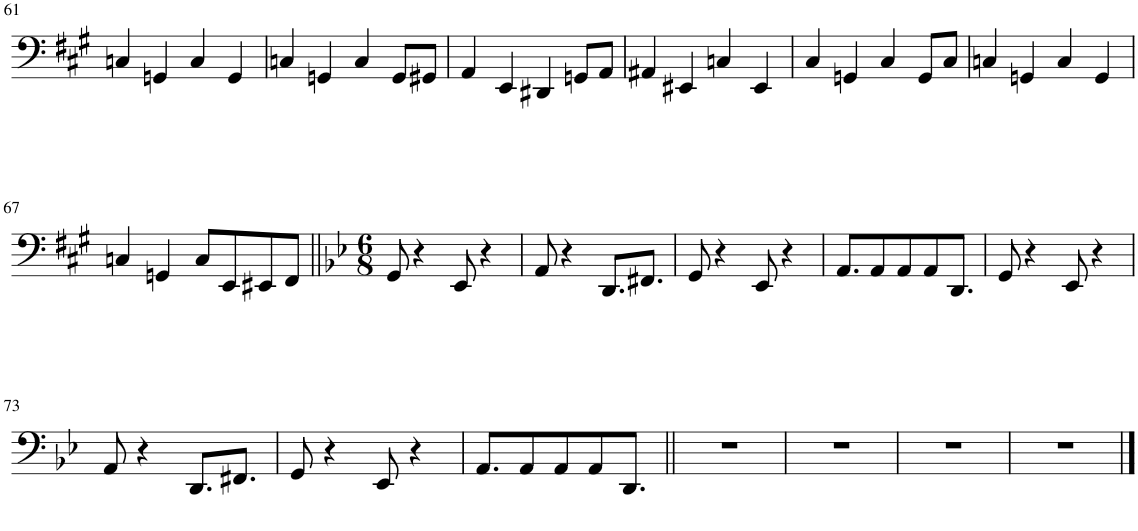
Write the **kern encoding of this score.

**kern
*part1
*staff1
*I"Bb Tuba
*I'Bb Tu.
!!LO:PB:g=z
*clefF4
*k[f#c#g#]
*M4/4
=61
4Cn/
4GGn/
4C/
4GG/
=62
4Cn/
4GGn/
4C/
8GG/L
8GG#X/J
=63
4AA/
4EE/
4DD#X/
8GGn/L
8AA/J
=64
4AA#X/
4EE#X/
4Cn/
4EE#/
=65
4C#/
4GGn/
4C#/
8GG/L
8C#/J
=66
4Cn/
4GGn/
4C/
4GG/
!!LO:LB:g=z
=67
4Cn/
4GGn/
8C/L
8EE/
8EE#X/
8FF#/J
=68||
*k[b-e-]
*M6/8
8GG/
4r
8EE-/
4r
=69
8AA/
4r
8.DD/L
8.FF#X/J
=70
8GG/
4r
8EE-/
4r
=71
8.AA/L
8AA/
8AA/
8AA/
8.DD/J
=72
8GG/
4r
8EE-/
4r
!!LO:LB:g=z
=73
8AA/
4r
8.DD/L
8.FF#X/J
=74
8GG/
4r
8EE-/
4r
=75
8.AA/L
8AA/
8AA/
8AA/
8.DD/J
=76||
2.r
=77
2.r
=78
2.r
=79
2.r
==
*-
